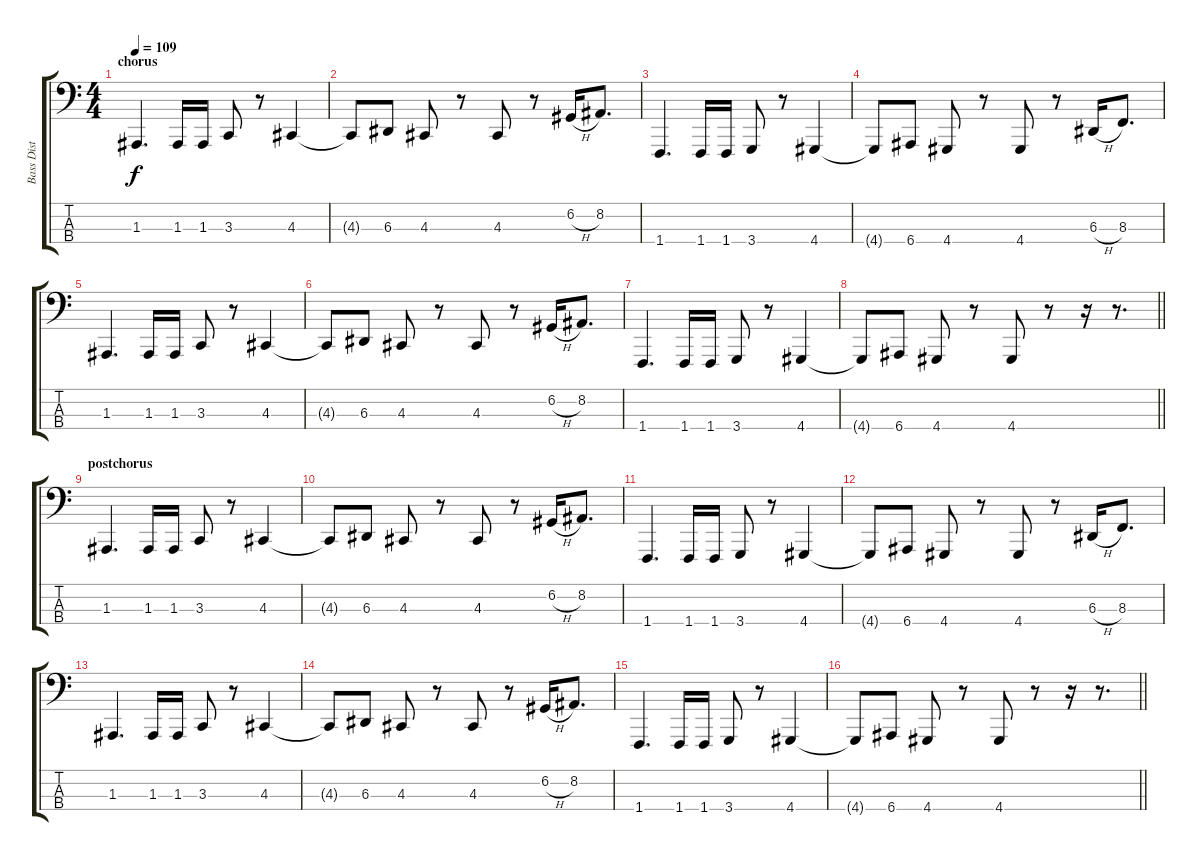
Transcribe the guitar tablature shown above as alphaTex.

\track ("Bass Dist" "Bass Dist") {instrument lead2sawtooth}
\staff {score tabs}
\tuning (G2 D2 A1 E1) {hide}
\ts (4 4)
\section ("" "chorus")
\tempo 109
\clef f4
\ks c
1.3.4{d dy f} 1.3.16 1.3.16 3.3.8 r.8 4.3.4 |
4.3{t}.8 6.3.8 4.3.8 r.8 4.3.8 r.8 6.2{h}.16 8.2.8{d} |
1.4.4{d} 1.4.16 1.4.16 3.4.8 r.8 4.4.4 |
4.4{t}.8 6.4.8 4.4.8 r.8 4.4.8 r.8 6.3{h}.16 8.3.8{d} |
1.3.4{d} 1.3.16 1.3.16 3.3.8 r.8 4.3.4 |
4.3{t}.8 6.3.8 4.3.8 r.8 4.3.8 r.8 6.2{h}.16 8.2.8{d} |
1.4.4{d} 1.4.16 1.4.16 3.4.8 r.8 4.4.4 |
\barLineRight lightlight
4.4{t}.8 6.4.8 4.4.8 r.8 4.4.8 r.8 r.16 r.8{d} |
\section ("" "postchorus")
1.3.4{d} 1.3.16 1.3.16 3.3.8 r.8 4.3.4 |
4.3{t}.8 6.3.8 4.3.8 r.8 4.3.8 r.8 6.2{h}.16 8.2.8{d} |
1.4.4{d} 1.4.16 1.4.16 3.4.8 r.8 4.4.4 |
4.4{t}.8 6.4.8 4.4.8 r.8 4.4.8 r.8 6.3{h}.16 8.3.8{d} |
1.3.4{d} 1.3.16 1.3.16 3.3.8 r.8 4.3.4 |
4.3{t}.8 6.3.8 4.3.8 r.8 4.3.8 r.8 6.2{h}.16 8.2.8{d} |
1.4.4{d} 1.4.16 1.4.16 3.4.8 r.8 4.4.4 |
\barLineRight lightlight
4.4{t}.8 6.4.8 4.4.8 r.8 4.4.8 r.8 r.16 r.8{d}
